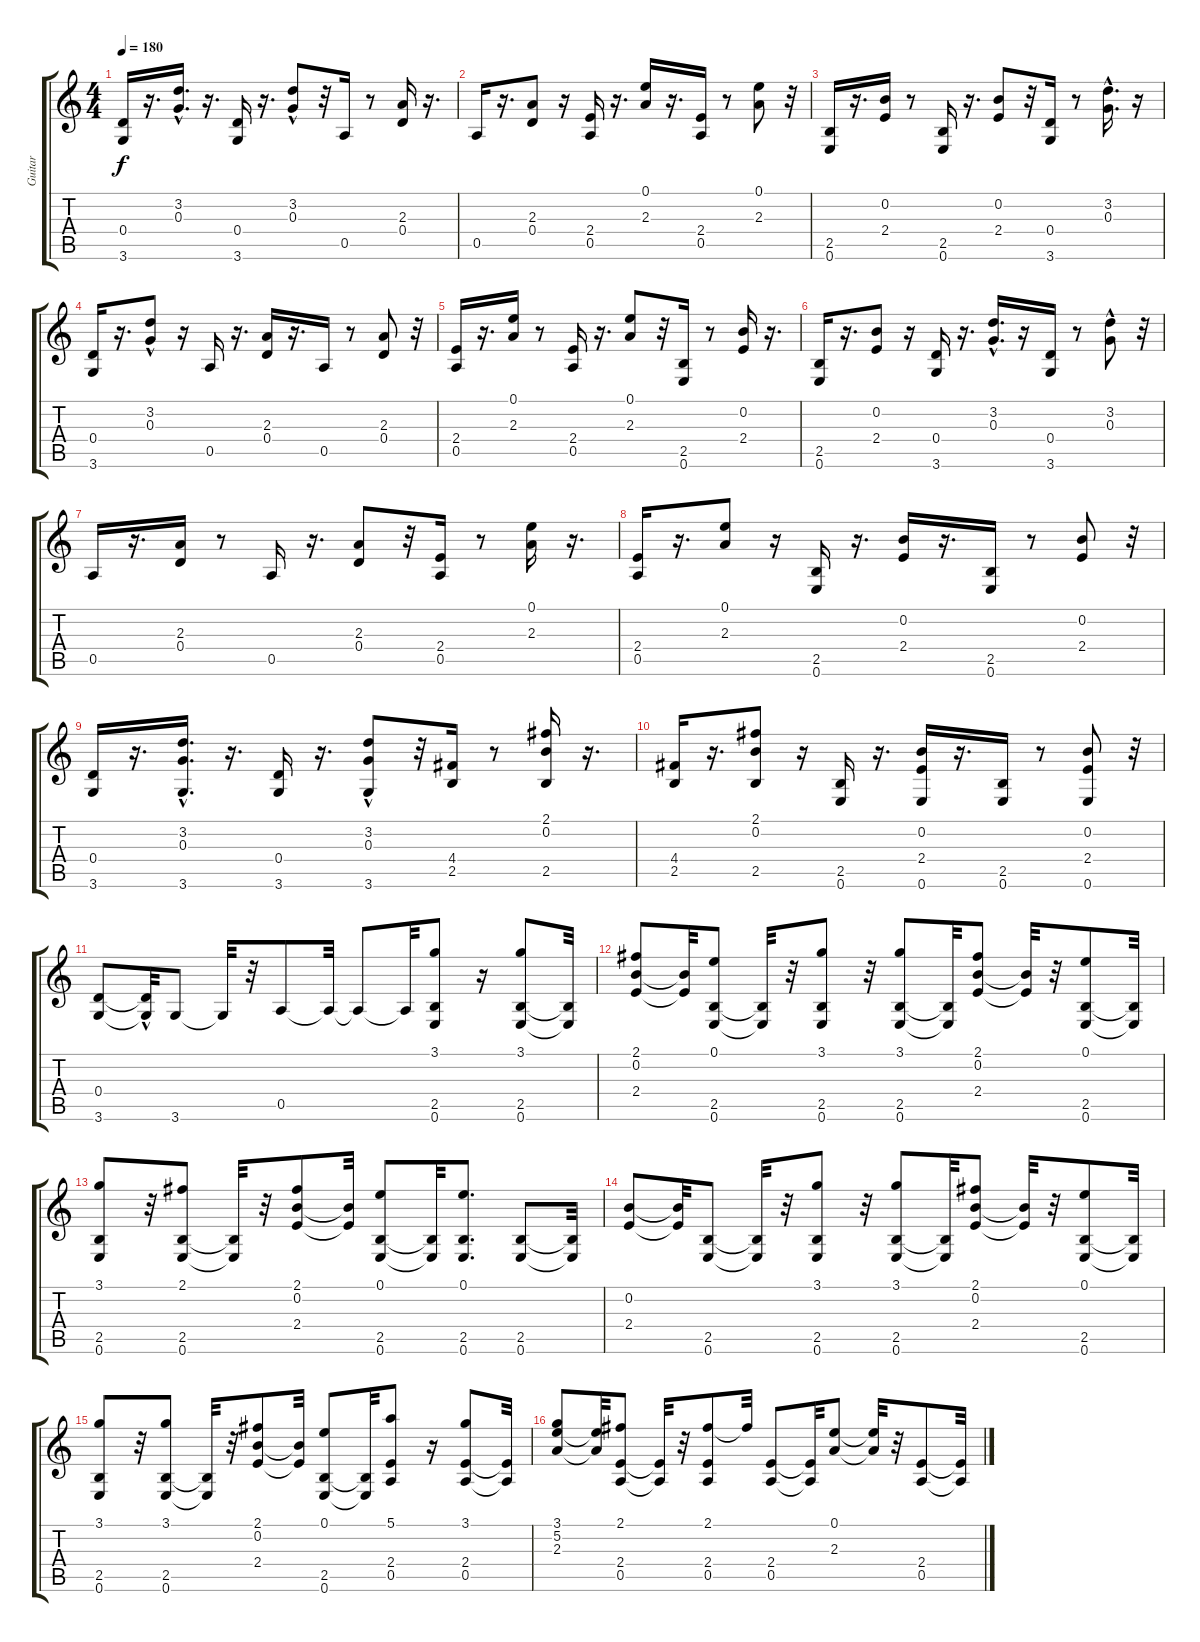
\track ("Guitar" "Guitar") {instrument distortionguitar}
\staff {score tabs}
\tuning (E4 B3 G3 D3 A2 E2) {hide}
\ts (4 4)
\tempo 180
\clef g2
\ks c
(0.4 3.6).16{dy f} r.16{d} (3.2 0.3{hac}).16{d} r.16{d} (0.4 3.6).16 r.16{d} (3.2 0.3{hac}).8 r.32 0.5.16 r.8 (2.3 0.4).16 r.16{d} |
0.5.16 r.16{d} (2.3 0.4).8 r.16 (2.4 0.5).16 r.16{d} (0.1 2.3).16 r.16{d} (2.4 0.5).16 r.8 (0.1 2.3).8 r.32 |
(2.5 0.6).16 r.16{d} (0.2 2.4).16 r.8 (2.5 0.6).16 r.16{d} (0.2 2.4).8 r.32 (0.4 3.6).16 r.8 (3.2 0.3{hac}).16{d} r.16 |
(0.4 3.6).16 r.16{d} (3.2 0.3{hac}).8 r.16 0.5.16 r.16{d} (2.3 0.4).16 r.16{d} 0.5.16 r.8 (2.3 0.4).8 r.32 |
(2.4 0.5).16 r.16{d} (0.1 2.3).16 r.8 (2.4 0.5).16 r.16{d} (0.1 2.3).8 r.32 (2.5 0.6).16 r.8 (0.2 2.4).16 r.16{d} |
(2.5 0.6).16 r.16{d} (0.2 2.4).8 r.16 (0.4 3.6).16 r.16{d} (3.2 0.3{hac}).16{d} r.16 (0.4 3.6).16 r.8 (3.2 0.3{hac}).8 r.32 |
0.5.16 r.16{d} (2.3 0.4).16 r.8 0.5.16 r.16{d} (2.3 0.4).8 r.32 (2.4 0.5).16 r.8 (0.1 2.3).16 r.16{d} |
(2.4 0.5).16 r.16{d} (0.1 2.3).8 r.16 (2.5 0.6).16 r.16{d} (0.2 2.4).16 r.16{d} (2.5 0.6).16 r.8 (0.2 2.4).8 r.32 |
(0.4 3.6).16 r.16{d} (3.2 0.3{hac} 3.6).16{d} r.16{d} (0.4 3.6).16 r.16{d} (3.2 0.3{hac} 3.6).8 r.32 (4.4 2.5).16 r.8 (2.1 0.2 2.5).16 r.16{d} |
(4.4 2.5).16 r.16{d} (2.1 0.2 2.5).8 r.16 (2.5 0.6).16 r.16{d} (0.2 2.4 0.6).16 r.16{d} (2.5 0.6).16 r.8 (0.2 2.4 0.6).8 r.32 |
(0.4 3.6).8 (0.4{hac t} 3.6{t}).32 3.6.8 3.6{t}.32 r.32 0.5.8 0.5{t}.32 0.5{t}.8 0.5{t}.32 (3.1 2.5 0.6).8 r.16 (3.1 2.5 0.6).8 (2.5{t} 0.6{t}).32 |
(2.1 0.2 2.4).8 (0.2{t} 2.4{t}).32 (0.1 2.5 0.6).8 (2.5{t} 0.6{t}).32 r.32 (3.1 2.5 0.6).8 r.32 (3.1 2.5 0.6).8 (2.5{t} 0.6{t}).32 (2.1 0.2 2.4).8 (0.2{t} 2.4{t}).32 r.32 (0.1 2.5 0.6).8 (2.5{t} 0.6{t}).32 |
(3.1 2.5 0.6).8 r.32 (2.1 2.5 0.6).8 (2.5{t} 0.6{t}).32 r.32 (2.1 0.2 2.4).8 (0.2{t} 2.4{t}).32 (0.1 2.5 0.6).8 (2.5{t} 0.6{t}).32 (0.1 2.5 0.6).8{d} (2.5 0.6).8 (2.5{t} 0.6{t}).32 |
(0.2 2.4).8 (0.2{t} 2.4{t}).32 (2.5 0.6).8 (2.5{t} 0.6{t}).32 r.32 (3.1 2.5 0.6).8 r.32 (3.1 2.5 0.6).8 (2.5{t} 0.6{t}).32 (2.1 0.2 2.4).8 (0.2{t} 2.4{t}).32 r.32 (0.1 2.5 0.6).8 (2.5{t} 0.6{t}).32 |
(3.1 2.5 0.6).8 r.32 (3.1 2.5 0.6).8 (2.5{t} 0.6{t}).32 r.32 (2.1 0.2 2.4).8 (0.2{t} 2.4{t}).32 (0.1 2.5 0.6).8 (2.5{t} 0.6{t}).32 (5.1 2.4 0.5).8 r.16 (3.1 2.4 0.5).8 (2.4{t} 0.5{t}).32 |
(3.1 5.2 2.3).8 (5.2{t} 2.3{t}).32 (2.1 2.4 0.5).8 (2.4{t} 0.5{t}).32 r.32 (2.1 2.4 0.5).8 2.1{t}.32 (2.4 0.5).8 (2.4{t} 0.5{t}).32 (0.1 2.3).8 (0.1{t} 2.3{t}).32 r.32 (2.4 0.5).8 (2.4{t} 0.5{t}).32
